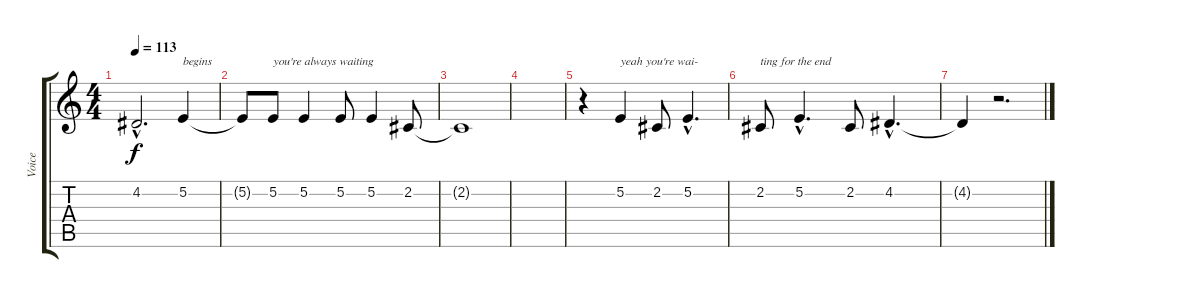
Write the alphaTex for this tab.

\track ("Voice" "Voice") {instrument flute}
\staff {score tabs}
\tuning (E4 B3 G3 D3 A2 E2) {hide}
\ts (4 4)
\tempo 113
\clef g2
\ks c
4.2{hac t}.2{d dy f} 5.2.4{txt "begins"} |
5.2{t}.8 5.2.8{txt "you're always waiting"} 5.2.4 5.2.8 5.2.4 2.2.8 |
2.2{t}.1 |
|
r.4 5.2.4{txt "yeah you're wai-"} 2.2.8 5.2{hac}.4{d} |
2.2.8{txt "ting for the end"} 5.2{hac}.4{d} 2.2.8 4.2{hac}.4{d} |
4.2{t}.4 r.2{d}
